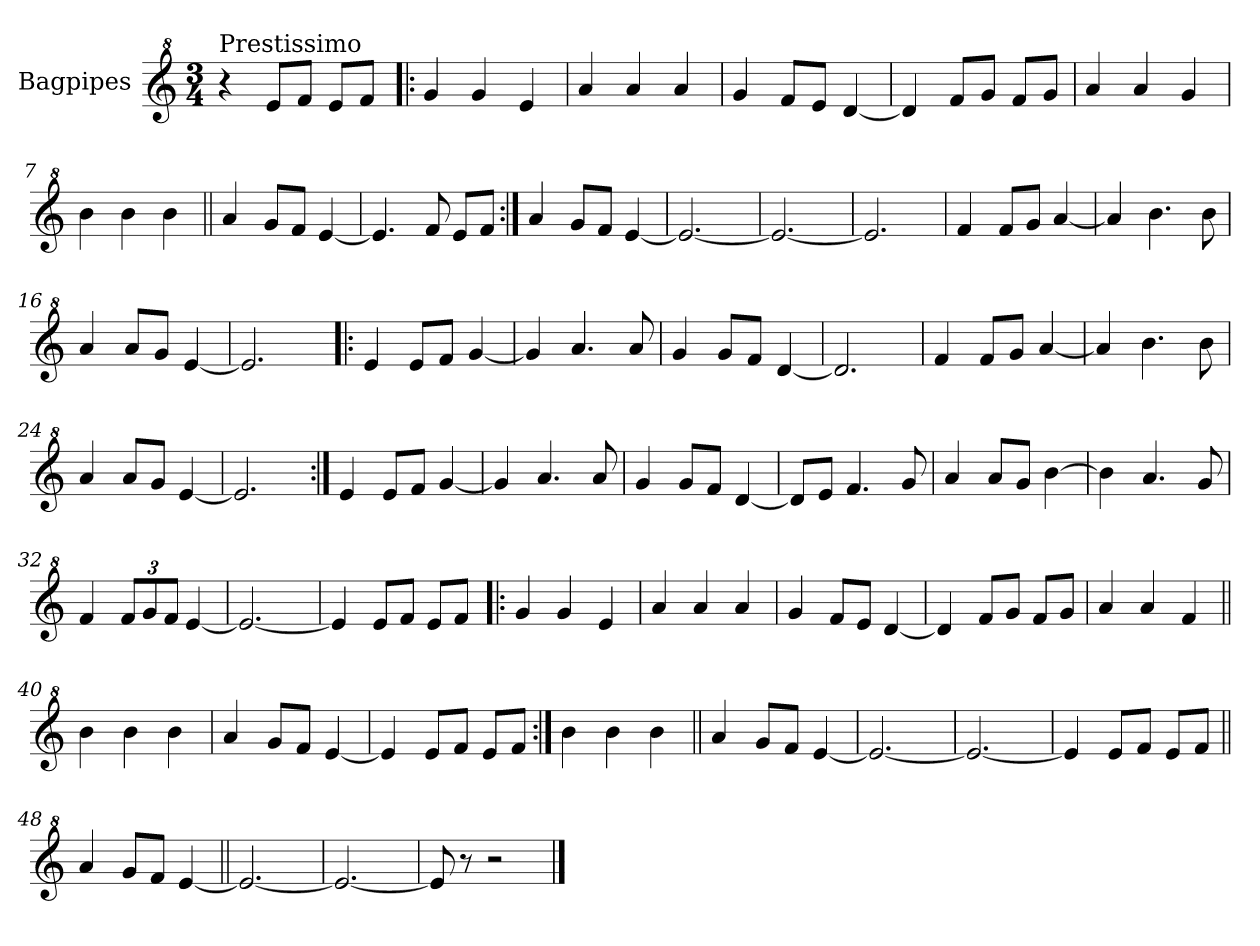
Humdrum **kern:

**kern
*part1
*staff1
*I"Bagpipes
*I'Bag
*clefG^2
*k[]
*C:
*M3/4
=1
!LO:TX:a:t=Prestissimo
4r
8ee/L
8ff/J
8ee/L
8ff/J
=2!|:
4gg/
4gg/
4ee/
=3
4aa/
4aa/
4aa/
=4
4gg/
8ff/L
8ee/J
[4dd/
=5
4dd/]
8ff/L
8gg/J
8ff/L
8gg/J
=6
4aa/
4aa/
4gg/
=7
4bb\
4bb\
4bb\
=8||
4aa/
8gg/L
8ff/J
[4ee/
=9
4.ee/]
8ff/
8ee/L
8ff/J
=10:|!
4aa/
8gg/L
8ff/J
[4ee/
!!LO:LB:g=z
=11
2.ee/_
=12
2.ee/_
=13
2.ee/]
=14
4ff/
8ff/L
8gg/J
[4aa/
=15
4aa/]
4.bb\
8bb\
=16
4aa/
8aa/L
8gg/J
[4ee/
=17
2.ee/]
=18!|:
4ee/
8ee/L
8ff/J
[4gg/
=19
4gg/]
4.aa/
8aa/
=20
4gg/
8gg/L
8ff/J
[4dd/
=21
2.dd/]
=22
4ff/
8ff/L
8gg/J
[4aa/
=23
4aa/]
4.bb\
8bb\
!!LO:LB:g=z
=24
4aa/
8aa/L
8gg/J
[4ee/
=25
2.ee/]
=26:|!
4ee/
8ee/L
8ff/J
[4gg/
=27
4gg/]
4.aa/
8aa/
=28
4gg/
8gg/L
8ff/J
[4dd/
=29
8dd/L]
8ee/J
4.ff/
8gg/
=30
4aa/
8aa/L
8gg/J
[4bb\
=31
4bb\]
4.aa/
8gg/
=32
4ff/
*Xbrackettup
12ff/L
12gg/
12ff/J
[4ee/
=33
2.ee/_
!!LO:LB:g=z
=34
4ee/]
8ee/L
8ff/J
8ee/L
8ff/J
=35!|:
4gg/
4gg/
4ee/
=36
4aa/
4aa/
4aa/
=37
4gg/
8ff/L
8ee/J
[4dd/
=38
4dd/]
8ff/L
8gg/J
8ff/L
8gg/J
=39
4aa/
4aa/
4ff/
=40||
4bb\
4bb\
4bb\
=41
4aa/
8gg/L
8ff/J
[4ee/
=42
4ee/]
8ee/L
8ff/J
8ee/L
8ff/J
=43:|!
4bb\
4bb\
4bb\
!!LO:LB:g=z
=44||
4aa/
8gg/L
8ff/J
[4ee/
=45
2.ee/_
=46
2.ee/_
=47
4ee/]
8ee/L
8ff/J
8ee/L
8ff/J
=48||
4aa/
8gg/L
8ff/J
[4ee/
=49||
2.ee/_
=50
2.ee/_
=51
8ee/]
8r
2r
==
*-
